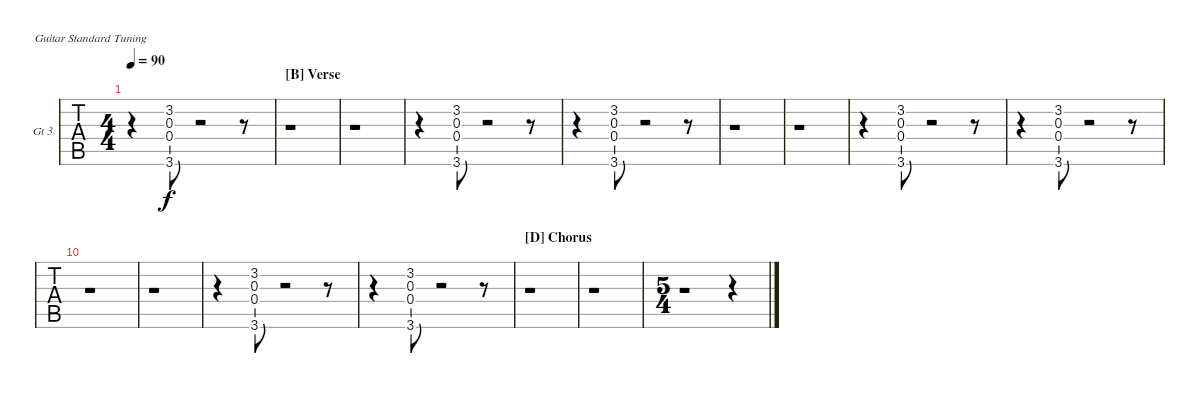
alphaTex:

\bracketExtendMode nobrackets
\firstSystemTrackNameOrientation horizontal
\otherSystemsTrackNameOrientation horizontal
\defaultBarNumberDisplay FirstOfSystem
\track ("Guitar 3" "Gt 3") {instrument distortionguitar}
\staff {tabs}
\tuning (E4 B3 G3 D3 A2 E2)
\ts (4 4)
\tempo 90
\clef g2
\ks c
r.4{dy f} (3.2 0.3 0.4 3.6).8 r.2 r.8 |
\section ("B" "Verse")
r.1 |
r.1 |
r.4 (3.2 0.3 0.4 3.6).8 r.2 r.8 |
r.4 (3.2 0.3 0.4 3.6).8 r.2 r.8 |
r.1 |
r.1 |
r.4 (3.2 0.3 0.4 3.6).8 r.2 r.8 |
r.4 (3.2 0.3 0.4 3.6).8 r.2 r.8 |
r.1 |
r.1 |
r.4 (3.2 0.3 0.4 3.6).8 r.2 r.8 |
r.4 (3.2 0.3 0.4 3.6).8 r.2 r.8 |
\section ("D" "Chorus")
r.1 |
r.1 |
\ts (5 4)
r.1 r.4
